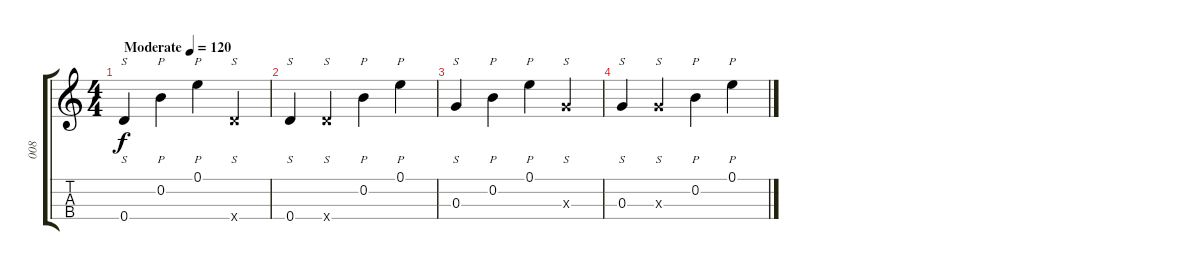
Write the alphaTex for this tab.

\track ("008" "008") {instrument slapbass1}
\staff {score tabs}
\tuning (E4 B3 G3 D3) {hide}
\ts (4 4)
\tempo (120 "Moderate")
\clef g2
\ks c
0.4.4{s dy f instrument slapbass1} 0.2.4{p} 0.1.4{p} 0.4{x}.4{s} |
0.4.4{s} 0.4{x}.4{s} 0.2.4{p} 0.1.4{p} |
0.3.4{s} 0.2.4{p} 0.1.4{p} 0.3{x}.4{s} |
0.3.4{s} 0.3{x}.4{s} 0.2.4{p} 0.1.4{p}
